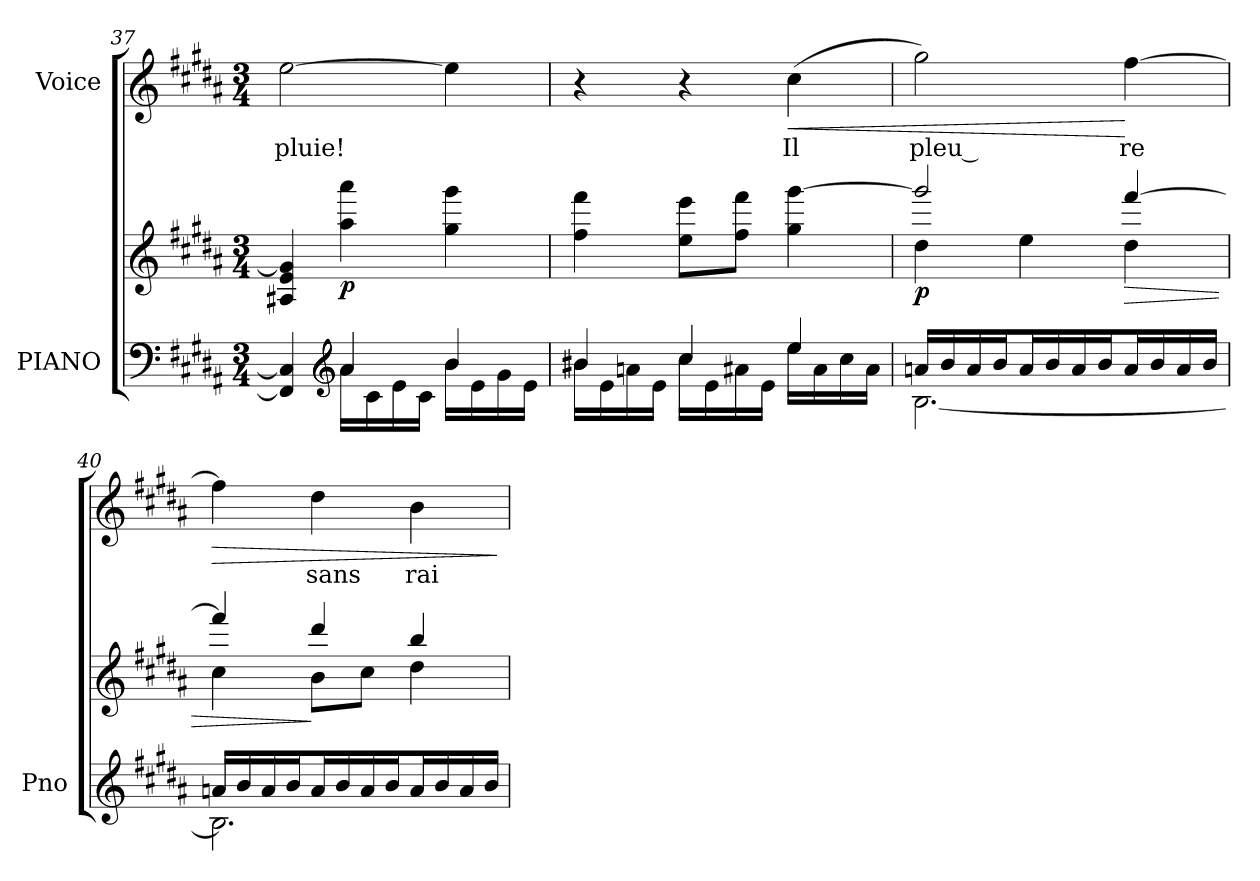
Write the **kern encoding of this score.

**kern	**kern	**dynam	**kern	**text	**dynam
*part2	*part2	*part2	*part1	*part1	*part1
*staff3	*staff2	*staff2/3	*staff1	*staff1	*staff1
*I"PIANO	*	*	*I"Voice	*	*
*I'Pno	*	*	*	*	*
!!LO:PB:g=z
*clefF4	*clefG2	*	*clefG2	*	*
*k[f#c#g#d#a#]	*k[f#c#g#d#a#]	*	*k[f#c#g#d#a#]	*	*
*M3/4	*M3/4	*	*M3/4	*	*
=37	=37	=37	=37	=37	=37
*^	*	*	*	*	*
!	!	!	!	!	!LO:LY:b	!
4FF#/] 4C#/]	4ryy	4A#X/ 4e/ 4g#/]	.	[2ee\	pluie!	.
*clefG2	*	*	*	*	*	*
!	!	!	!LO:DY:b	!	!	!
4a#/	16a#\LL	4aa#\ 4aaa#\	p	.	.	.
.	16c#\	.	.	.	.	.
.	16e\	.	.	.	.	.
.	16c#\JJ	.	.	.	.	.
4b/	16b\LL	4gg#\ 4ggg#\	.	4ee\]	.	.
.	16e\	.	.	.	.	.
.	16g#\	.	.	.	.	.
.	16e\JJ	.	.	.	.	.
=38	=38	=38	=38	=38	=38	=38
4b#X/	16b#\LL	4ff#\ 4fff#\	.	4r	.	.
.	16e\	.	.	.	.	.
.	16an\	.	.	.	.	.
.	16e\JJ	.	.	.	.	.
4cc#/	16cc#\LL	8ee\ 8eee\L	.	4r	.	.
.	16e\	.	.	.	.	.
.	16a#X\	8ff#\ 8fff#\J	.	.	.	.
.	16e\JJ	.	.	.	.	.
!	!	!	!	!	!LO:LY:b	!LO:HP:b
4ee/	16ee\LL	4gg#\ [4ggg#\	.	(4cc#\	Il	<
.	16a#\	.	.	.	.	.
.	16cc#\	.	.	.	.	.
.	16a#\JJ	.	.	.	.	.
!!LO:LB:g=z
=39	=39	=39	=39	=39	=39	=39
*	*	*^	*	*	*	*
!	!	!	!	!LO:DY:b	!	!LO:LY:b	!
16an/LL	[2.B\	2ggg#/]	4dd#\	p	2gg#\)	pleu --	.
16b/	.	.	.	.	.	.	.
16a/	.	.	.	.	.	.	.
16b/J	.	.	.	.	.	.	.
16a/L	.	.	4ee\	.	.	.	.
16b/	.	.	.	.	.	.	.
16a/	.	.	.	.	.	.	.
16b/J	.	.	.	.	.	.	.
!	!	!	!	!LO:HP:b	!	!LO:LY:b	!
16a/L	.	[4fff#/	4dd#\	>	[4ff#\	-re	[
16b/	.	.	.	.	.	.	.
16a/	.	.	.	.	.	.	.
16b/JJ	.	.	.	.	.	.	.
!!LO:LB:g=z
=40	=40	=40	=40	=40	=40	=40	=40
!	!	!	!	!	!	!	!LO:HP:b
16an/LL	2.B\]	4fff#/]	4cc#\	.	4ff#\]	.	>
16b/	.	.	.	.	.	.	.
16a/	.	.	.	.	.	.	.
16b/J	.	.	.	.	.	.	.
!	!	!	!	!	!	!LO:LY:b	!
16a/L	.	4ddd#/	8b\L	]	4dd#\	sans	.
16b/	.	.	.	.	.	.	.
16a/	.	.	8cc#\J	.	.	.	.
16b/J	.	.	.	.	.	.	.
!	!	!	!	!	!	!LO:LY:b	!
16a/L	.	4bb/	4dd#\	.	4b\	rai-	.
16b/	.	.	.	.	.	.	.
16a/	.	.	.	.	.	.	.
16b/JJ	.	.	.	.	.	.	.
*v	*v	*	*	*	*	*	*
*	*v	*v	*	*	*	*
.	.	.	.	.	]
=	=	=	=	=	=
*-	*-	*-	*-	*-	*-
